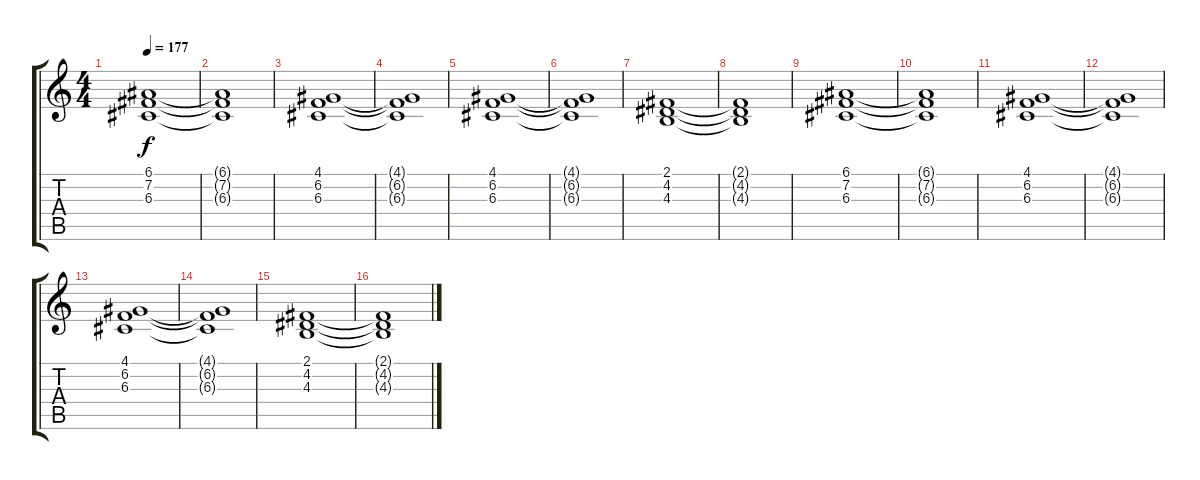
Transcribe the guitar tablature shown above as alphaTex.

\track "" {instrument fx1rain}
\staff {score tabs}
\tuning (E4 B3 G3 D3 A2 E2) {hide}
\ts (4 4)
\tempo 177
\clef g2
\ks c
(6.1 7.2 6.3).1{dy f} |
(6.1{t} 7.2{t} 6.3{t}).1 |
(4.1 6.2 6.3).1 |
(4.1{t} 6.2{t} 6.3{t}).1 |
(4.1 6.2 6.3).1 |
(4.1{t} 6.2{t} 6.3{t}).1 |
(2.1 4.2 4.3).1 |
(2.1{t} 4.2{t} 4.3{t}).1 |
(6.1 7.2 6.3).1 |
(6.1{t} 7.2{t} 6.3{t}).1 |
(4.1 6.2 6.3).1 |
(4.1{t} 6.2{t} 6.3{t}).1 |
(4.1 6.2 6.3).1 |
(4.1{t} 6.2{t} 6.3{t}).1 |
(2.1 4.2 4.3).1 |
(2.1{t} 4.2{t} 4.3{t}).1
